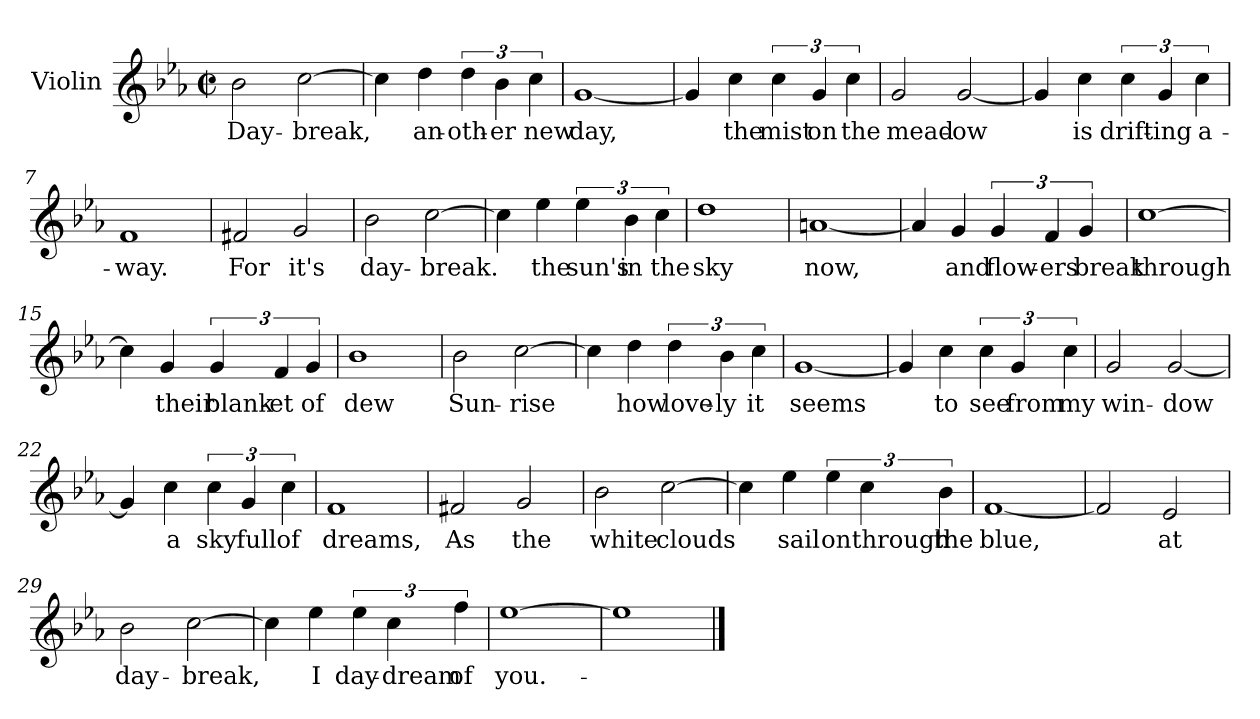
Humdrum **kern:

**kern	**text
*part1	*part1
*staff1	*staff1
*I"Violin	*
*I'Vln	*
*clefG2	*
*k[b-e-a-]	*
*E-:	*
*M2/2	*
*met(c|)	*
=1	=1
2b-\	Day-
[2cc\	-break,
=2	=2
4cc\]	.
4dd\	an-
6dd\	-oth-
6b-\	-er
6cc\	new
=3	=3
[1g	day,
=4	=4
4g/]	.
4cc\	the
6cc\	mist
6g/	on
6cc\	the
!!LO:LB:g=z
=5	=5
2g/	mead-
[2g/	-ow
=6	=6
4g/]	.
4cc\	is
6cc\	drift-
6g/	-ing
6cc\	a-
=7	=7
1f	-way.
=8	=8
2f#X/	For
2g/	it's
!!LO:LB:g=z
=9	=9
2b-\	day-
[2cc\	-break.
=10	=10
4cc\]	.
4ee-\	the
6ee-\	sun's
6b-\	in
6cc\	the
=11	=11
1dd	sky
=12	=12
[1an	now,
!!LO:LB:g=z
=13	=13
4a/]	.
4g/	and
6g/	flow-
6f/	-ers
6g/	break
=14	=14
[1cc	through
=15	=15
4cc\]	.
4g/	their
6g/	blank-
6f/	-et
6g/	of
=16	=16
1b-	dew
!!LO:LB:g=z
=17	=17
2b-\	Sun-
[2cc\	-rise
=18	=18
4cc\]	.
4dd\	how
6dd\	love-
6b-\	-ly
6cc\	it
=19	=19
[1g	seems
=20	=20
4g/]	.
4cc\	to
6cc\	see
6g/	from
6cc\	my
!!LO:LB:g=z
=21	=21
2g/	win-
[2g/	-dow
=22	=22
4g/]	.
4cc\	a
6cc\	sky
6g/	full
6cc\	of
=23	=23
1f	dreams,
=24	=24
2f#X/	As
2g/	the
!!LO:LB:g=z
=25	=25
2b-\	white
[2cc\	clouds
=26	=26
4cc\]	.
4ee-\	sail
6ee-\	on
6cc\	through
6b-\	the
=27	=27
[1f	blue,
=28	=28
2f/]	.
2e-/	at
!!LO:LB:g=z
=29	=29
2b-\	day-
[2cc\	-break,
=30	=30
4cc\]	.
4ee-\	I
6ee-\	day-
6cc\	-dream
6ff\	of
=31	=31
[1ee-	you.-
=32	=32
1ee-]	.
==	==
*-	*-
